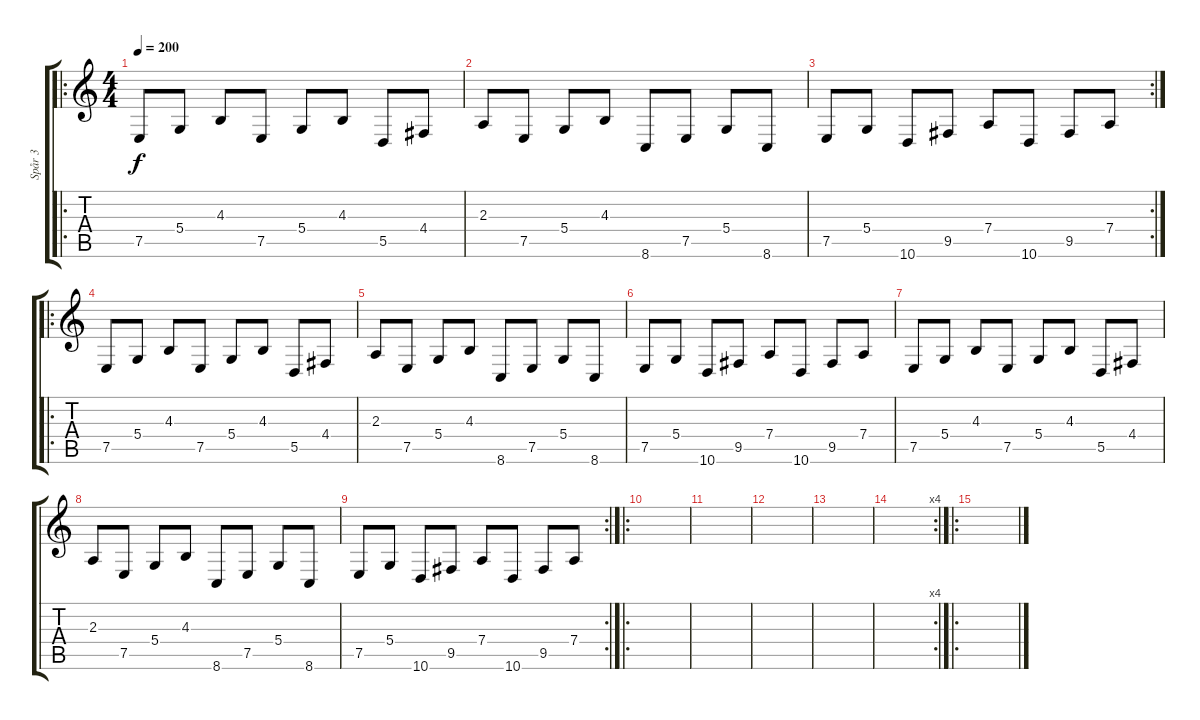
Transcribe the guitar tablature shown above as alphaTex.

\track ("Spår 3" "Spår 3") {instrument lead3calliope}
\staff {score tabs}
\tuning (E4 B3 G3 D3 A2 E2) {hide}
\ro
\ts (4 4)
\tempo 200
\clef g2
\ks c
7.5.8{dy f} 5.4.8 4.3.8 7.5.8 5.4.8 4.3.8 5.5.8 4.4.8 |
2.3.8 7.5.8 5.4.8 4.3.8 8.6.8 7.5.8 5.4.8 8.6.8 |
\rc 2
7.5.8 5.4.8 10.6.8 9.5.8 7.4.8 10.6.8 9.5.8 7.4.8 |
\ro
7.5.8 5.4.8 4.3.8 7.5.8 5.4.8 4.3.8 5.5.8 4.4.8 |
2.3.8 7.5.8 5.4.8 4.3.8 8.6.8 7.5.8 5.4.8 8.6.8 |
7.5.8 5.4.8 10.6.8 9.5.8 7.4.8 10.6.8 9.5.8 7.4.8 |
7.5.8 5.4.8 4.3.8 7.5.8 5.4.8 4.3.8 5.5.8 4.4.8 |
2.3.8 7.5.8 5.4.8 4.3.8 8.6.8 7.5.8 5.4.8 8.6.8 |
\rc 2
7.5.8 5.4.8 10.6.8 9.5.8 7.4.8 10.6.8 9.5.8 7.4.8 |
\ro
|
|
|
|
\rc 4
|
\ro
